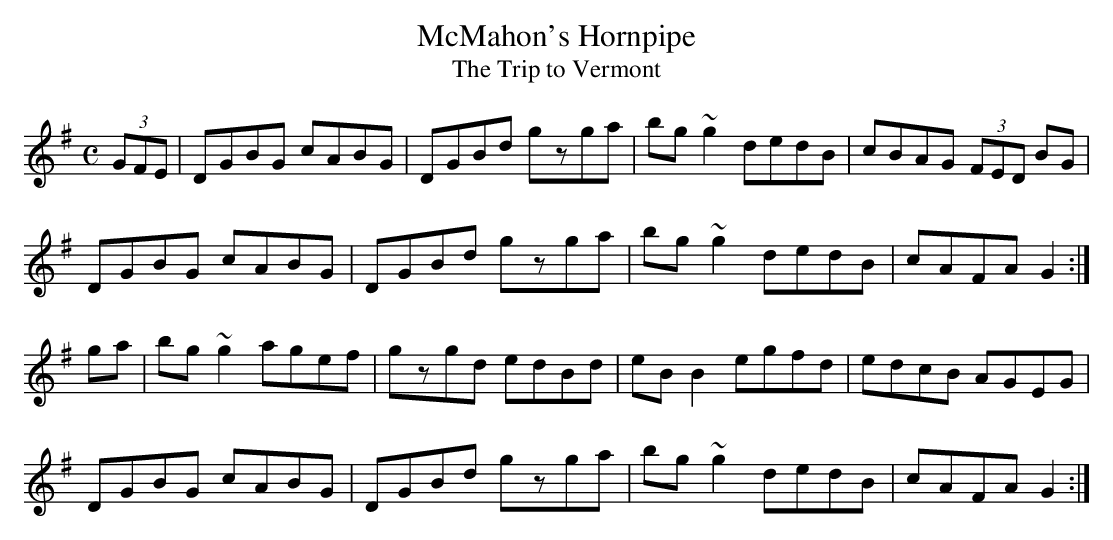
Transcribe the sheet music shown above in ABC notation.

X:1
T:McMahon's Hornpipe
T:Trip to Vermont, The
M:C
L:1/8
K:G
(3GFE | DGBG cABG | DGBd gzga | bg~g2 dedB | cBAG (3FED BG |
DGBG cABG | DGBd gzga | bg~g2 dedB | cAFA G2 :|
ga | bg~g2 agef | gzgd edBd | eBB2 egfd | edcB AGEG |
DGBG cABG | DGBd gzga | bg~g2 dedB | cAFA G2 :|
